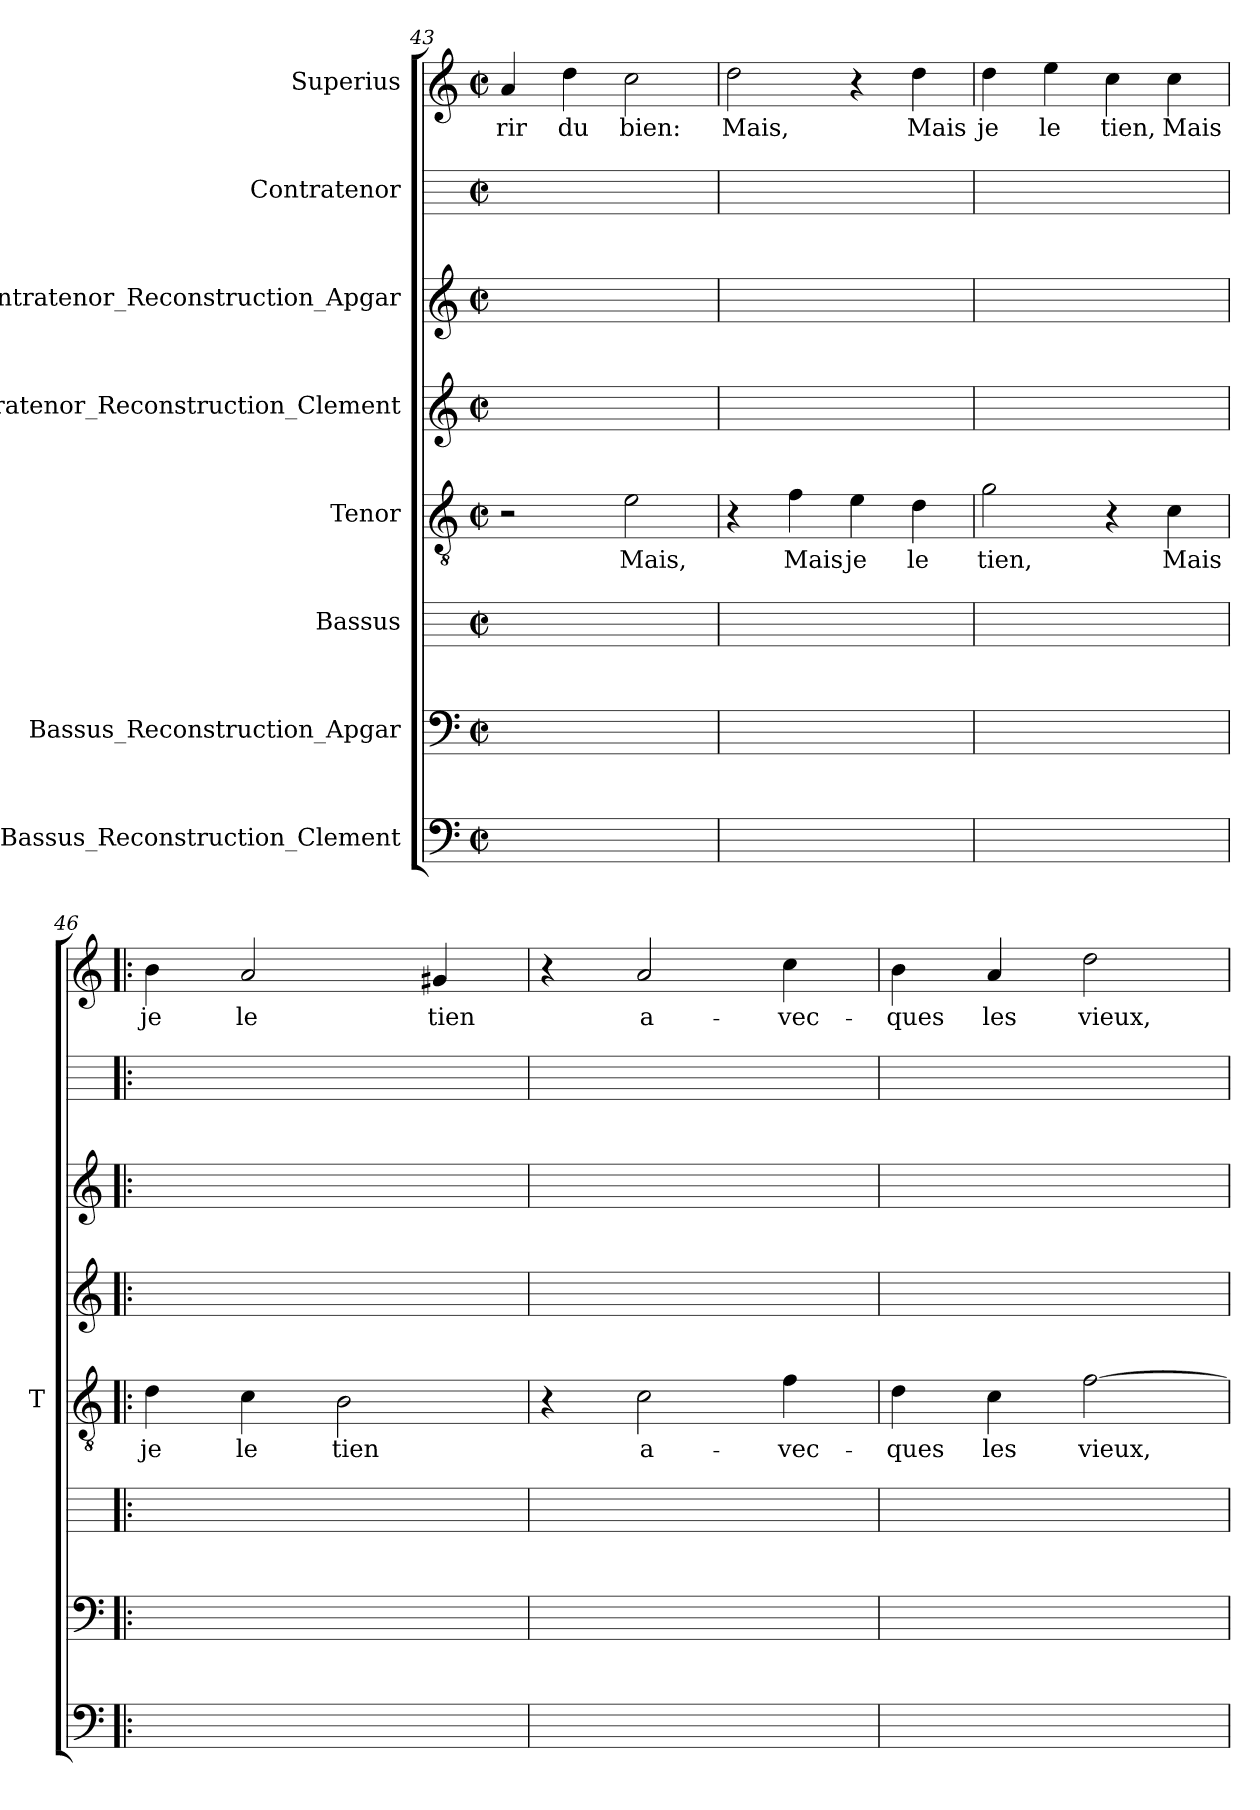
**kern	**kern	**kern	**kern	**text	**kern	**kern	**kern	**kern	**text
*part8	*part7	*part6	*part5	*part5	*part4	*part3	*part2	*part1	*part1
*staff8	*staff7	*staff6	*staff5	*staff5	*staff4	*staff3	*staff2	*staff1	*staff1
*I"Bassus_Reconstruction_Clement	*I"Bassus_Reconstruction_Apgar	*I"Bassus	*I"Tenor	*	*I"Contratenor_Reconstruction_Clement	*I"Contratenor_Reconstruction_Apgar	*I"Contratenor	*I"Superius	*
*	*	*	*I'T	*	*	*	*	*	*
*clefF4	*clefF4	*	*clefGv2	*	*clefG2	*clefG2	*	*clefG2	*
*k[]	*k[]	*	*k[]	*	*k[]	*k[]	*	*k[]	*
*C:	*C:	*	*C:	*	*C:	*C:	*	*C:	*
*M2/2	*M2/2	*M2/2	*M2/2	*	*M2/2	*M2/2	*M2/2	*M2/2	*
*met(c|)	*met(c|)	*met(c|)	*met(c|)	*	*met(c|)	*met(c|)	*met(c|)	*met(c|)	*
=43	=43	=43	=43	=43	=43	=43	=43	=43	=43
1ryy	1ryy	1ryy	2r	.	1ryy	1ryy	1ryy	4a	-rir
.	.	.	.	.	.	.	.	4dd	-du
.	.	.	2e	-Mais,	.	.	.	2cc	-bien:
!!LO:PB:g=z
=44	=44	=44	=44	=44	=44	=44	=44	=44	=44
1ryy	1ryy	1ryy	4r	.	1ryy	1ryy	1ryy	2dd	-Mais,
.	.	.	4f	-Mais	.	.	.	.	.
.	.	.	4e	-je	.	.	.	4r	.
.	.	.	4d	-le	.	.	.	4dd	-Mais
=45	=45	=45	=45	=45	=45	=45	=45	=45	=45
1ryy	1ryy	1ryy	2g	-tien,	1ryy	1ryy	1ryy	4dd	-je
.	.	.	.	.	.	.	.	4ee	-le
.	.	.	4r	.	.	.	.	4cc	-tien,
.	.	.	4c	-Mais	.	.	.	4cc	-Mais
=46!|:	=46!|:	=46!|:	=46!|:	=46!|:	=46!|:	=46!|:	=46!|:	=46!|:	=46!|:
1ryy	1ryy	1ryy	4d	-je	1ryy	1ryy	1ryy	4b	-je
.	.	.	4c	-le	.	.	.	2a	-le
.	.	.	2B	-tien	.	.	.	.	.
.	.	.	.	.	.	.	.	4g#X	-tien
=47	=47	=47	=47	=47	=47	=47	=47	=47	=47
1ryy	1ryy	1ryy	4r	.	1ryy	1ryy	1ryy	4r	.
.	.	.	2c	a-	.	.	.	2a	a-
.	.	.	4f	vec-	.	.	.	4cc	vec-
=48	=48	=48	=48	=48	=48	=48	=48	=48	=48
1ryy	1ryy	1ryy	4d	-ques	1ryy	1ryy	1ryy	4b	-ques
.	.	.	4c	-les	.	.	.	4a	-les
.	.	.	[2f	-vieux,	.	.	.	2dd	-vieux,
=	=	=	=	=	=	=	=	=	=
*-	*-	*-	*-	*-	*-	*-	*-	*-	*-
